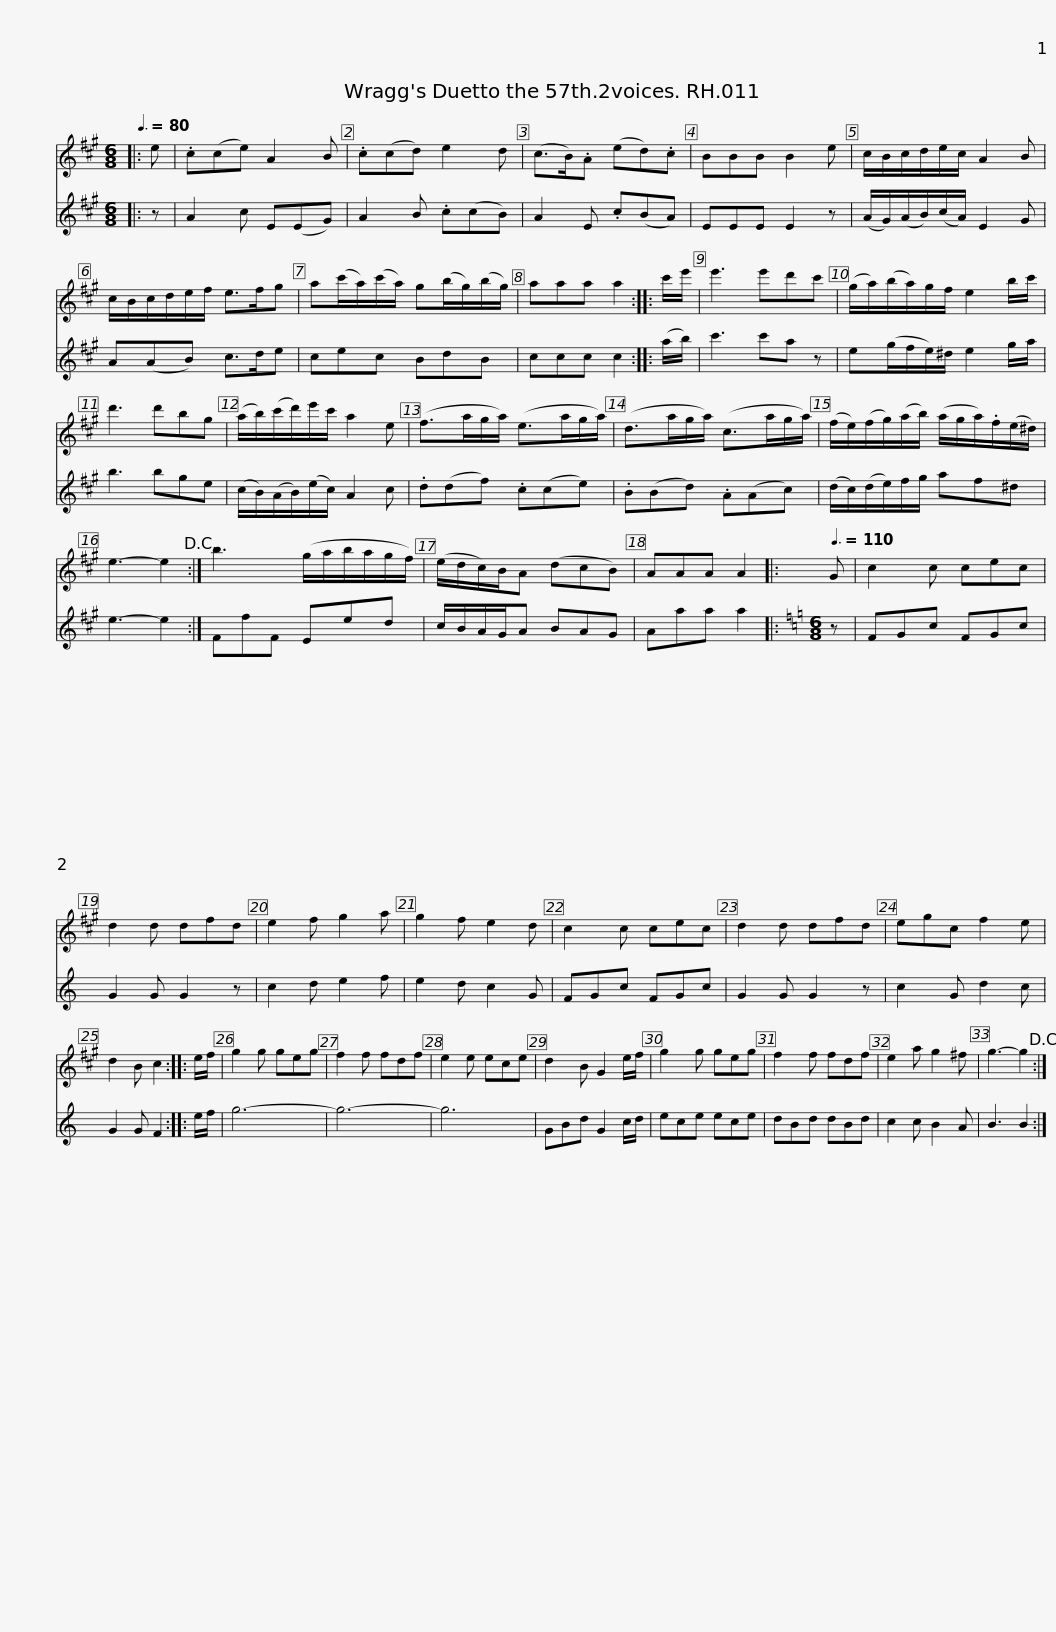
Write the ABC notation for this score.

X:1
%%score 1 2
L:1/8
Q:3/8=80
M:6/8
I:linebreak $
K:A
V:1 treble
V:2 treble
V:1
|: e | .c(ce) A2 B | .c(cd) e2 d | (c>B).A (ed).c | BBB B2 e | %5
 c/B/c/d/e/c/ A2 B | c/B/c/d/e/f/ e>fg |$ a(c'/a/)(c'/a/) g(b/g/)(b/g/) | aaa a2 :: c'/e'/ | %10
 e'3 e'd'c' | (g/a/)(b/a/)g/f/ e2 b/c'/ | d'3 d'bg |$ (a/b/)(c'/d'/)e'/c'/ a2 e | (f>ag/a/) (e>ag/a/) | %15
 (d>ag/a/) (c>ag/a/) | (f/e/)(f/g/)(a/b/) (a/g/a/).f/(e/^d/) |$ e3- e2!D.C.! :| b3 (g/a/b/a/g/f/) | (e/d/c/)B/A (dcB) | %20
 AAA A2 |:[Q:3/8=110] G | c2 c cec | d2 d dfd |$ e2 f g2 a | %25
 g2 f e2 d | c2 c cec | d2 d dfd | egc f2 e | d2 B c2 :: %30
 e/f/ | g2 g geg | f2 f fdf |$ e2 e ece | d2 B G2 e/f/ | %35
 g2 g geg | f2 f fdf | e2 a g2 ^f | g3- g2!D.C.! :| %39
V:2
|: z | A2 c E(EG) | A2 B .c(cB) | A2 E .c(BA) | EEE E2 z | %5
 (A/G/)(A/B/)(c/A/) E2 G | A(AB) c>de |$ cec BdB | ccc c2 :: (a/b/) | %10
 c'3 c'a z | e(g/f/e/)^d/ e2 g/a/ | b3 bge |$ (c/B/)(A/B/)(e/c/) A2 c | .d(df) .c(ce) | %15
 .B(Bd) .A(Ac) | (d/c/)(d/e/)f/g/ af^d |$ e3- e2 :| FfF Eed | c/B/A/G/A BAG | %20
 Aaa a2 |:[K:C][M:6/8] z | FGc FGc | G2 G G2 z |$ c2 d e2 f | %25
 e2 d c2 G | FGc FGc | G2 G G2 z | c2 G d2 c | G2 G F2 :: %30
 e/f/ | g6- | g6- |$ g6 | GBd G2 c/d/ | %35
 ece ece | dBd dBd | c2 c B2 A | B3 B2 :| %39
